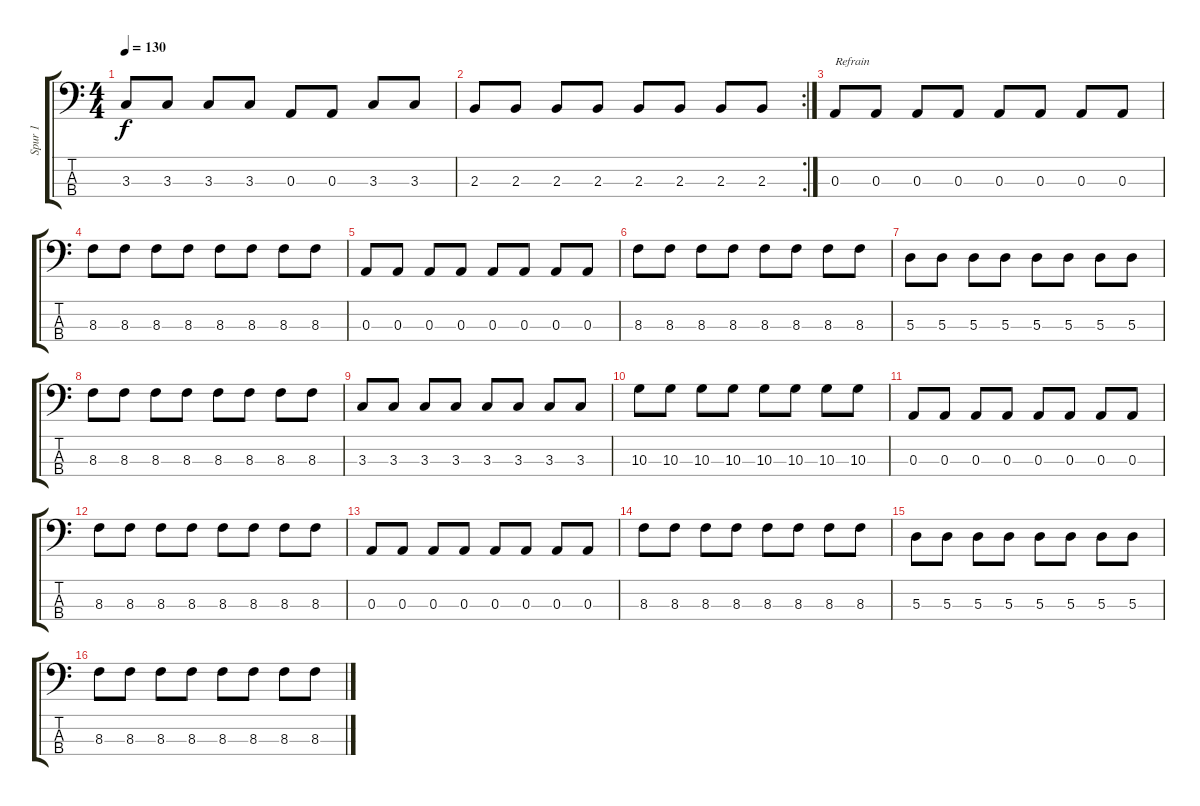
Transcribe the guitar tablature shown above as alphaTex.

\track ("Spur 1" "Spur 1") {instrument electricbassfinger}
\staff {score tabs}
\tuning (G2 D2 A1 E1) {hide}
\ts (4 4)
\tempo 130
\clef f4
\ks c
3.3.8{dy f} 3.3.8 3.3.8 3.3.8 0.3.8 0.3.8 3.3.8 3.3.8 |
\rc 2
2.3.8 2.3.8 2.3.8 2.3.8 2.3.8 2.3.8 2.3.8 2.3.8 |
0.3.8{txt "Refrain"} 0.3.8 0.3.8 0.3.8 0.3.8 0.3.8 0.3.8 0.3.8 |
8.3.8 8.3.8 8.3.8 8.3.8 8.3.8 8.3.8 8.3.8 8.3.8 |
0.3.8 0.3.8 0.3.8 0.3.8 0.3.8 0.3.8 0.3.8 0.3.8 |
8.3.8 8.3.8 8.3.8 8.3.8 8.3.8 8.3.8 8.3.8 8.3.8 |
5.3.8 5.3.8 5.3.8 5.3.8 5.3.8 5.3.8 5.3.8 5.3.8 |
8.3.8 8.3.8 8.3.8 8.3.8 8.3.8 8.3.8 8.3.8 8.3.8 |
3.3.8 3.3.8 3.3.8 3.3.8 3.3.8 3.3.8 3.3.8 3.3.8 |
10.3.8 10.3.8 10.3.8 10.3.8 10.3.8 10.3.8 10.3.8 10.3.8 |
0.3.8 0.3.8 0.3.8 0.3.8 0.3.8 0.3.8 0.3.8 0.3.8 |
8.3.8 8.3.8 8.3.8 8.3.8 8.3.8 8.3.8 8.3.8 8.3.8 |
0.3.8 0.3.8 0.3.8 0.3.8 0.3.8 0.3.8 0.3.8 0.3.8 |
8.3.8 8.3.8 8.3.8 8.3.8 8.3.8 8.3.8 8.3.8 8.3.8 |
5.3.8 5.3.8 5.3.8 5.3.8 5.3.8 5.3.8 5.3.8 5.3.8 |
8.3.8 8.3.8 8.3.8 8.3.8 8.3.8 8.3.8 8.3.8 8.3.8
